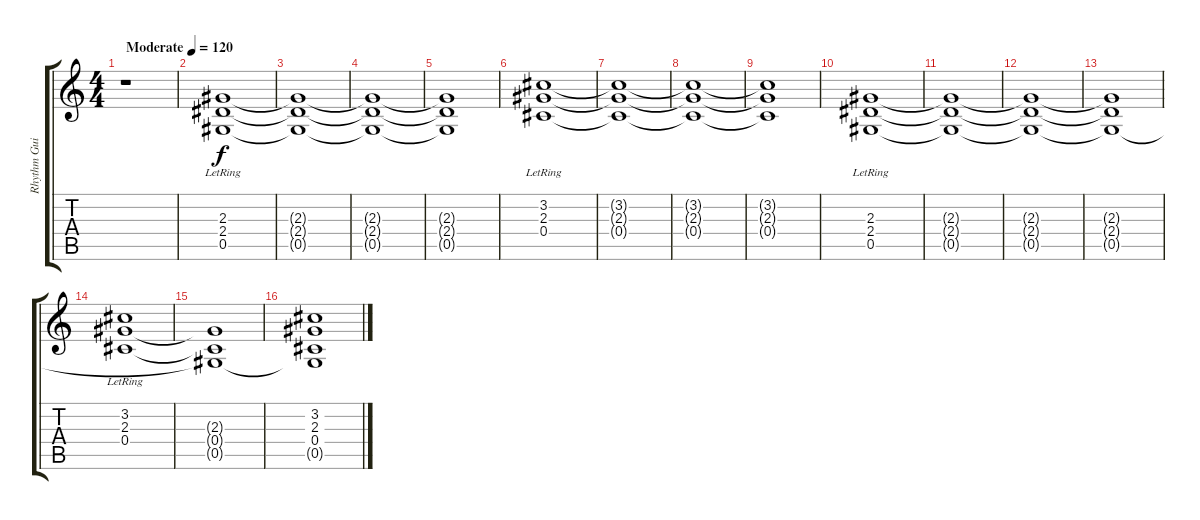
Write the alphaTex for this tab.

\track ("Rhythm Guitar (Keri)" "Rhythm Gui") {instrument overdrivenguitar}
\staff {score tabs}
\tuning (Eb4 Bb3 Gb3 Db3 Ab2 Eb2) {hide}
\ts (4 4)
\tempo (120 "Moderate")
\clef g2
\ks c
r.1{dy f instrument overdrivenguitar} |
(2.3{lr} 2.4{lr} 0.5{lr}).1 |
(2.3{t} 2.4{t} 0.5{t}).1 |
(2.3{t} 2.4{t} 0.5{t}).1 |
(2.3{t} 2.4{t} 0.5{t}).1 |
(3.2{lr} 2.3{lr} 0.4{lr}).1 |
(3.2{t} 2.3{t} 0.4{t}).1 |
(3.2{t} 2.3{t} 0.4{t}).1 |
(3.2{t} 2.3{t} 0.4{t}).1 |
(2.3{lr} 2.4{lr} 0.5{lr}).1 |
(2.3{t} 2.4{t} 0.5{t}).1 |
(2.3{t} 2.4{t} 0.5{t}).1 |
(2.3{t} 2.4{t} 0.5{t}).1 |
(3.2 2.3{lr} 0.4{lr}).1 |
(2.3{t} 0.4{t} 0.5{t}).1 |
(3.2 2.3 0.4 0.5{t}).1
